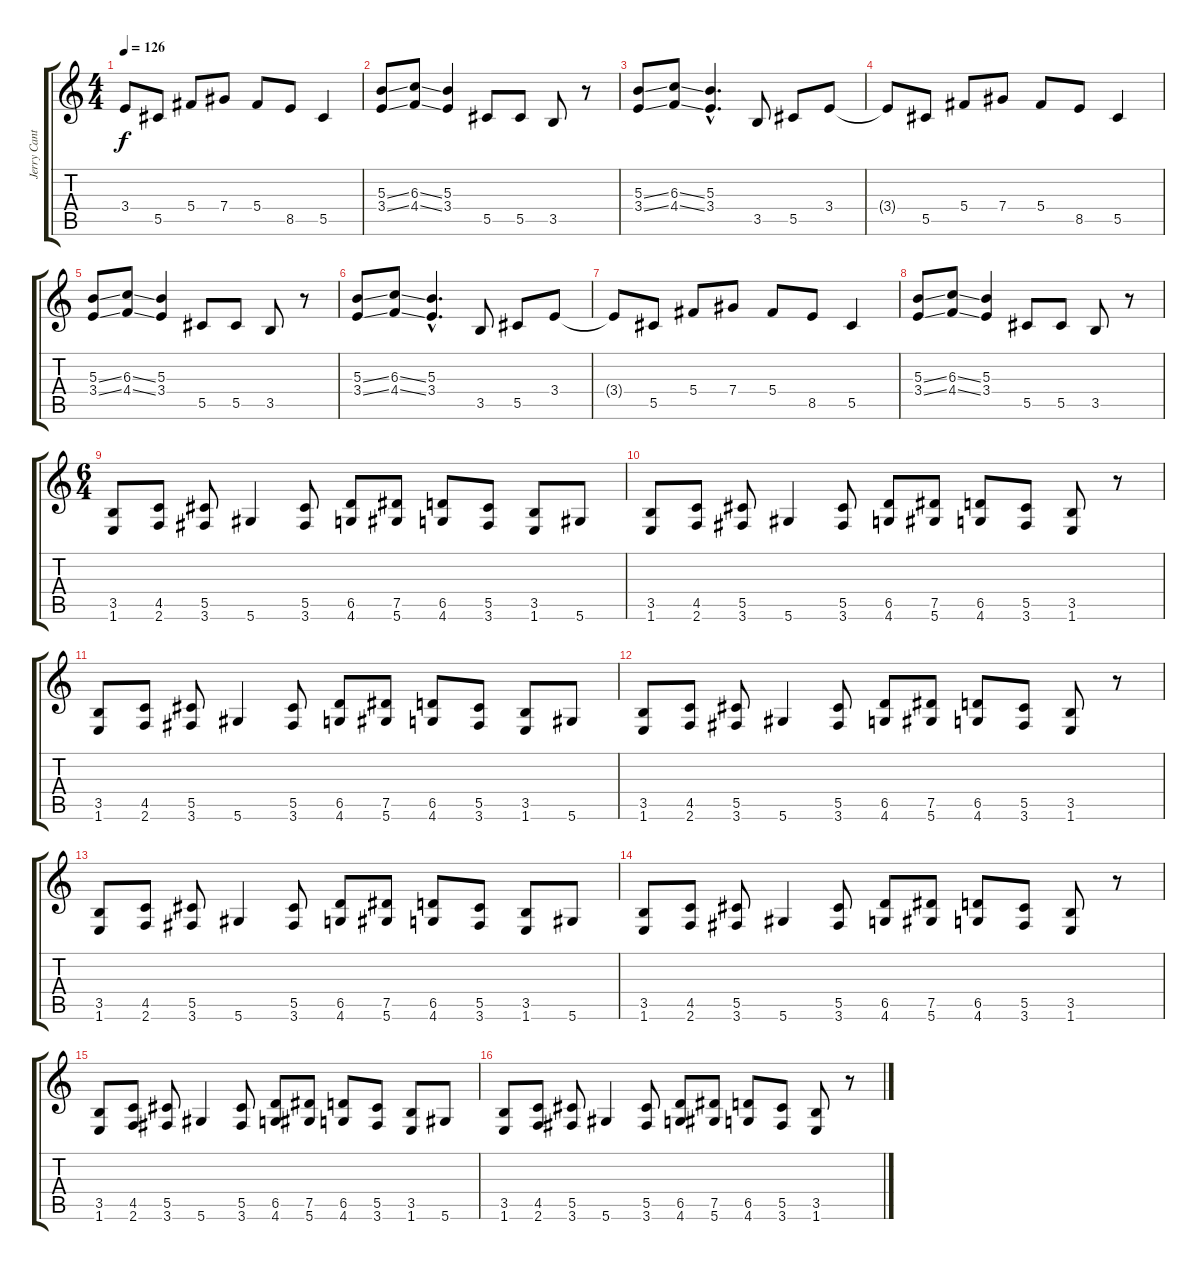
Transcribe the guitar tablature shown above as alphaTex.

\track ("Jerry Cantrell (Guitar 1)" "Jerry Cant") {instrument overdrivenguitar}
\staff {score tabs}
\tuning (Eb4 Bb3 Gb3 Db3 Ab2 Eb2) {hide}
\ts (4 4)
\tempo 126
\clef g2
\ks c
3.4{t}.8{dy f} 5.5.8 5.4.8 7.4.8 5.4.8 8.5.8 5.5.4 |
(5.3{ss} 3.4{ss}).8 (6.3{ss} 4.4{ss}).8 (5.3 3.4).4 5.5.8 5.5.8 3.5.8 r.8 |
(5.3{ss} 3.4{ss}).8 (6.3{ss} 4.4{ss}).8 (5.3{hac} 3.4{hac}).4{d} 3.5.8 5.5.8 3.4.8 |
3.4{t}.8 5.5.8 5.4.8 7.4.8 5.4.8 8.5.8 5.5.4 |
(5.3{ss} 3.4{ss}).8 (6.3{ss} 4.4{ss}).8 (5.3 3.4).4 5.5.8 5.5.8 3.5.8 r.8 |
(5.3{ss} 3.4{ss}).8 (6.3{ss} 4.4{ss}).8 (5.3{hac} 3.4{hac}).4{d} 3.5.8 5.5.8 3.4.8 |
3.4{t}.8 5.5.8 5.4.8 7.4.8 5.4.8 8.5.8 5.5.4 |
(5.3{ss} 3.4{ss}).8 (6.3{ss} 4.4{ss}).8 (5.3 3.4).4 5.5.8 5.5.8 3.5.8 r.8 |
\ts (6 4)
(3.5 1.6).8 (4.5 2.6).8 (5.5 3.6).8 5.6.4 (5.5 3.6).8 (6.5 4.6).8 (7.5 5.6).8 (6.5 4.6).8 (5.5 3.6).8 (3.5 1.6).8 5.6.8 |
(3.5 1.6).8 (4.5 2.6).8 (5.5 3.6).8 5.6.4 (5.5 3.6).8 (6.5 4.6).8 (7.5 5.6).8 (6.5 4.6).8 (5.5 3.6).8 (3.5 1.6).8 r.8 |
(3.5 1.6).8 (4.5 2.6).8 (5.5 3.6).8 5.6.4 (5.5 3.6).8 (6.5 4.6).8 (7.5 5.6).8 (6.5 4.6).8 (5.5 3.6).8 (3.5 1.6).8 5.6.8 |
(3.5 1.6).8 (4.5 2.6).8 (5.5 3.6).8 5.6.4 (5.5 3.6).8 (6.5 4.6).8 (7.5 5.6).8 (6.5 4.6).8 (5.5 3.6).8 (3.5 1.6).8 r.8 |
(3.5 1.6).8 (4.5 2.6).8 (5.5 3.6).8 5.6.4 (5.5 3.6).8 (6.5 4.6).8 (7.5 5.6).8 (6.5 4.6).8 (5.5 3.6).8 (3.5 1.6).8 5.6.8 |
(3.5 1.6).8 (4.5 2.6).8 (5.5 3.6).8 5.6.4 (5.5 3.6).8 (6.5 4.6).8 (7.5 5.6).8 (6.5 4.6).8 (5.5 3.6).8 (3.5 1.6).8 r.8 |
(3.5 1.6).8 (4.5 2.6).8 (5.5 3.6).8 5.6.4 (5.5 3.6).8 (6.5 4.6).8 (7.5 5.6).8 (6.5 4.6).8 (5.5 3.6).8 (3.5 1.6).8 5.6.8 |
(3.5 1.6).8 (4.5 2.6).8 (5.5 3.6).8 5.6.4 (5.5 3.6).8 (6.5 4.6).8 (7.5 5.6).8 (6.5 4.6).8 (5.5 3.6).8 (3.5 1.6).8 r.8
